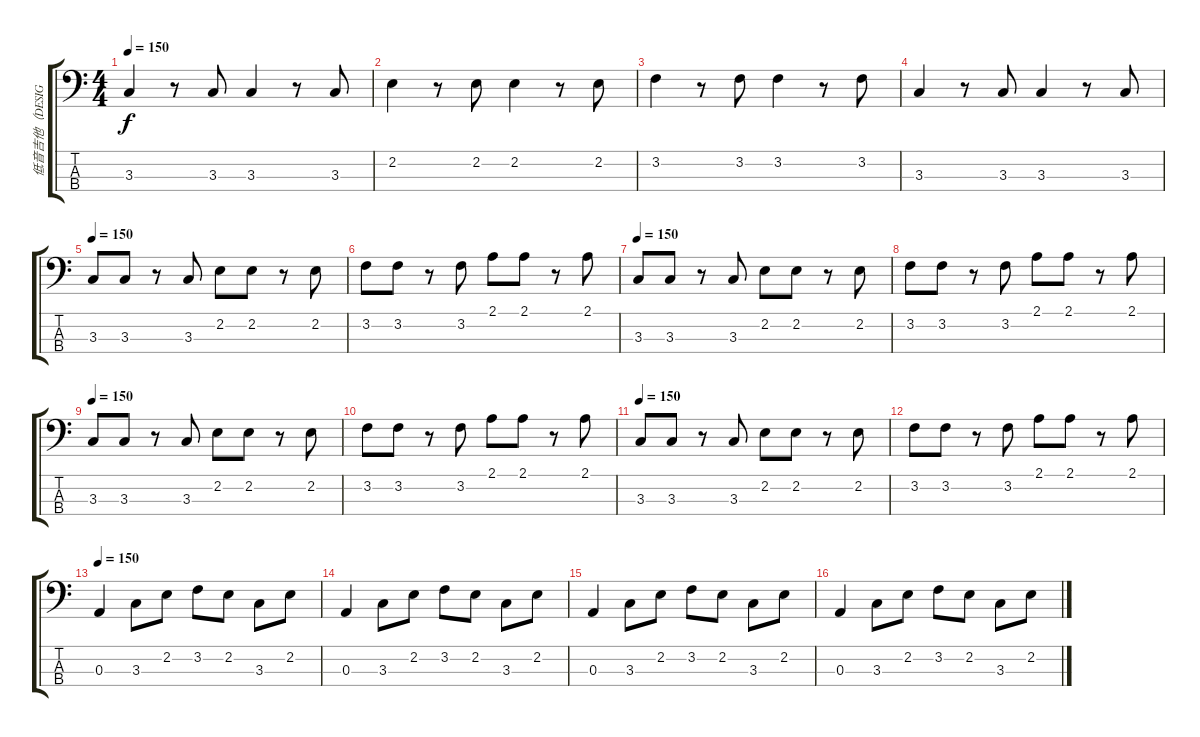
\track ("低音吉他（DESIGN CEO）" "低音吉他（DESIG") {instrument electricbassfinger}
\staff {score tabs}
\tuning (G2 D2 A1 E1) {hide}
\ts (4 4)
\tempo 150
\clef f4
\ks c
3.3.4{dy f} r.8 3.3.8 3.3.4 r.8 3.3.8 |
2.2.4 r.8 2.2.8 2.2.4 r.8 2.2.8 |
3.2.4 r.8 3.2.8 3.2.4 r.8 3.2.8 |
3.3.4 r.8 3.3.8 3.3.4 r.8 3.3.8 |
\tempo 150
3.3.8 3.3.8 r.8 3.3.8 2.2.8 2.2.8 r.8 2.2.8 |
3.2.8 3.2.8 r.8 3.2.8 2.1.8 2.1.8 r.8 2.1.8 |
\tempo 150
3.3.8 3.3.8 r.8 3.3.8 2.2.8 2.2.8 r.8 2.2.8 |
3.2.8 3.2.8 r.8 3.2.8 2.1.8 2.1.8 r.8 2.1.8 |
\tempo 150
3.3.8 3.3.8 r.8 3.3.8 2.2.8 2.2.8 r.8 2.2.8 |
3.2.8 3.2.8 r.8 3.2.8 2.1.8 2.1.8 r.8 2.1.8 |
\tempo 150
3.3.8 3.3.8 r.8 3.3.8 2.2.8 2.2.8 r.8 2.2.8 |
3.2.8 3.2.8 r.8 3.2.8 2.1.8 2.1.8 r.8 2.1.8 |
\tempo 150
0.3.4 3.3.8 2.2.8 3.2.8 2.2.8 3.3.8 2.2.8 |
0.3.4 3.3.8 2.2.8 3.2.8 2.2.8 3.3.8 2.2.8 |
0.3.4 3.3.8 2.2.8 3.2.8 2.2.8 3.3.8 2.2.8 |
0.3.4 3.3.8 2.2.8 3.2.8 2.2.8 3.3.8 2.2.8
